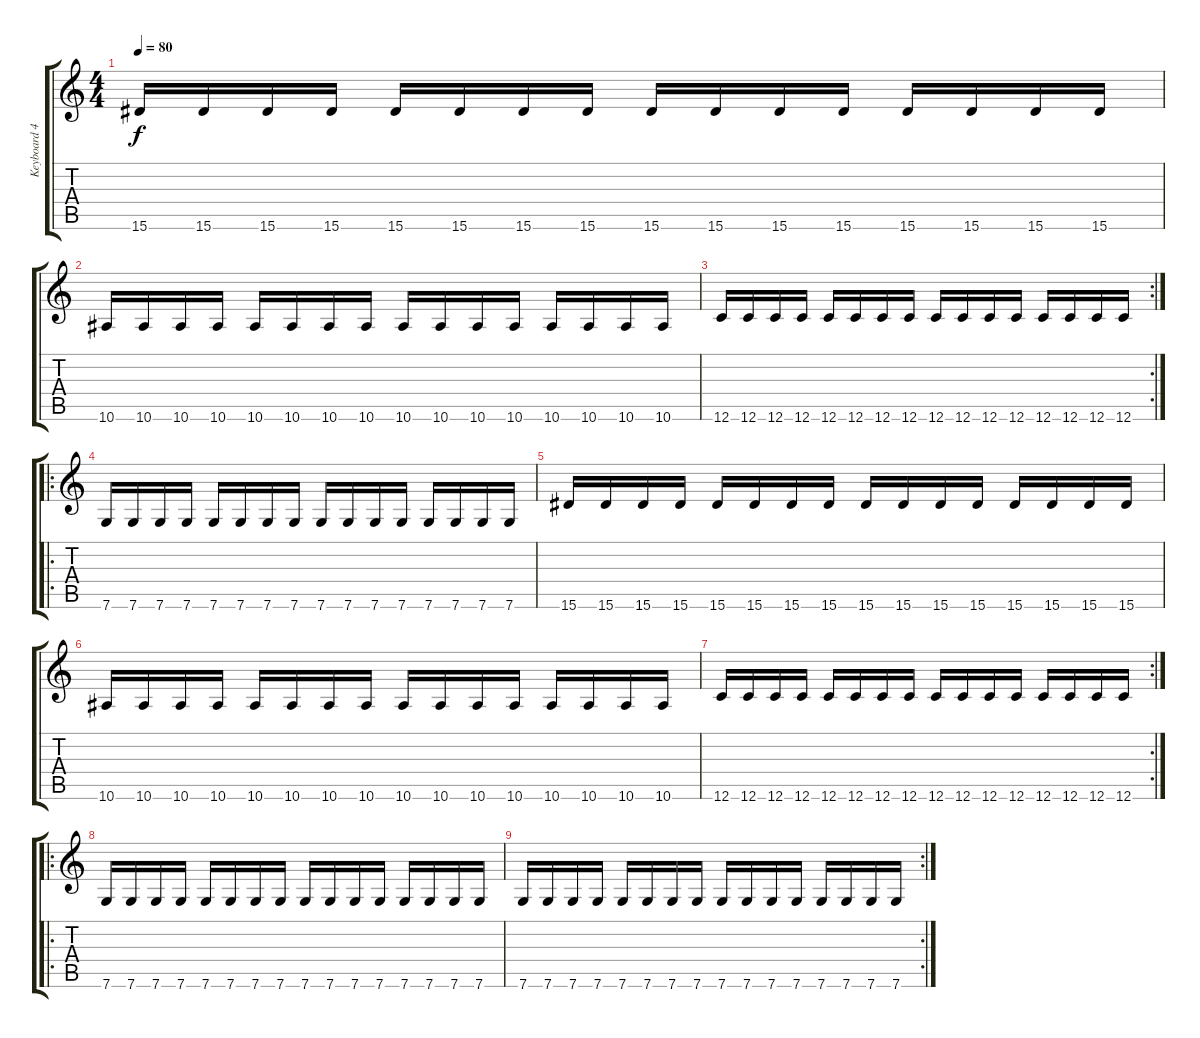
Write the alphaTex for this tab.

\track ("Keyboard 4" "Keyboard 4") {instrument synthbass1}
\staff {score tabs}
\tuning (D4 A3 F3 C3 G2 C2) {hide}
\ts (4 4)
\tempo 80
\clef g2
\ks c
15.6.16{dy f volume 10} 15.6.16{volume 8} 15.6.16 15.6.16 15.6.16 15.6.16{volume 12} 15.6.16{volume 11} 15.6.16{volume 10} 15.6.16{volume 8} 15.6.16{volume 6} 15.6.16{volume 9} 15.6.16{volume 10} 15.6.16{volume 11} 15.6.16{volume 11} 15.6.16 15.6.16 |
10.6.16{volume 10} 10.6.16{volume 8} 10.6.16 10.6.16 10.6.16 10.6.16{volume 12} 10.6.16{volume 11} 10.6.16{volume 10} 10.6.16{volume 8} 10.6.16{volume 6} 10.6.16{volume 9} 10.6.16{volume 10} 10.6.16{volume 11} 10.6.16{volume 11} 10.6.16 10.6.16 |
\rc 2
12.6.16{volume 10} 12.6.16{volume 8} 12.6.16 12.6.16 12.6.16 12.6.16{volume 12} 12.6.16{volume 11} 12.6.16{volume 10} 12.6.16{volume 8} 12.6.16{volume 6} 12.6.16{volume 9} 12.6.16{volume 10} 12.6.16{volume 11} 12.6.16{volume 11} 12.6.16 12.6.16 |
\ro
7.6.16{volume 10} 7.6.16{volume 8} 7.6.16 7.6.16 7.6.16 7.6.16{volume 12} 7.6.16{volume 11} 7.6.16{volume 10} 7.6.16{volume 8} 7.6.16{volume 6} 7.6.16{volume 9} 7.6.16{volume 10} 7.6.16{volume 11} 7.6.16{volume 11} 7.6.16 7.6.16 |
15.6.16{volume 10} 15.6.16{volume 8} 15.6.16 15.6.16 15.6.16 15.6.16{volume 12} 15.6.16{volume 11} 15.6.16{volume 10} 15.6.16{volume 8} 15.6.16{volume 6} 15.6.16{volume 9} 15.6.16{volume 10} 15.6.16{volume 11} 15.6.16{volume 11} 15.6.16 15.6.16 |
10.6.16{volume 10} 10.6.16{volume 8} 10.6.16 10.6.16 10.6.16 10.6.16{volume 12} 10.6.16{volume 11} 10.6.16{volume 10} 10.6.16{volume 8} 10.6.16{volume 6} 10.6.16{volume 9} 10.6.16{volume 10} 10.6.16{volume 11} 10.6.16{volume 11} 10.6.16 10.6.16 |
\rc 2
12.6.16{volume 10} 12.6.16{volume 8} 12.6.16 12.6.16 12.6.16 12.6.16{volume 12} 12.6.16{volume 11} 12.6.16{volume 10} 12.6.16{volume 8} 12.6.16{volume 6} 12.6.16{volume 9} 12.6.16{volume 10} 12.6.16{volume 11} 12.6.16{volume 11} 12.6.16 12.6.16 |
\ro
7.6.16{volume 10} 7.6.16{volume 8} 7.6.16 7.6.16 7.6.16 7.6.16{volume 12} 7.6.16{volume 11} 7.6.16{volume 10} 7.6.16{volume 8} 7.6.16{volume 6} 7.6.16{volume 9} 7.6.16{volume 10} 7.6.16{volume 11} 7.6.16{volume 11} 7.6.16 7.6.16 |
\rc 2
7.6.16{volume 10} 7.6.16{volume 8} 7.6.16 7.6.16 7.6.16 7.6.16{volume 12} 7.6.16{volume 11} 7.6.16{volume 10} 7.6.16{volume 8} 7.6.16{volume 6} 7.6.16{volume 9} 7.6.16{volume 10} 7.6.16{volume 11} 7.6.16{volume 11} 7.6.16 7.6.16
